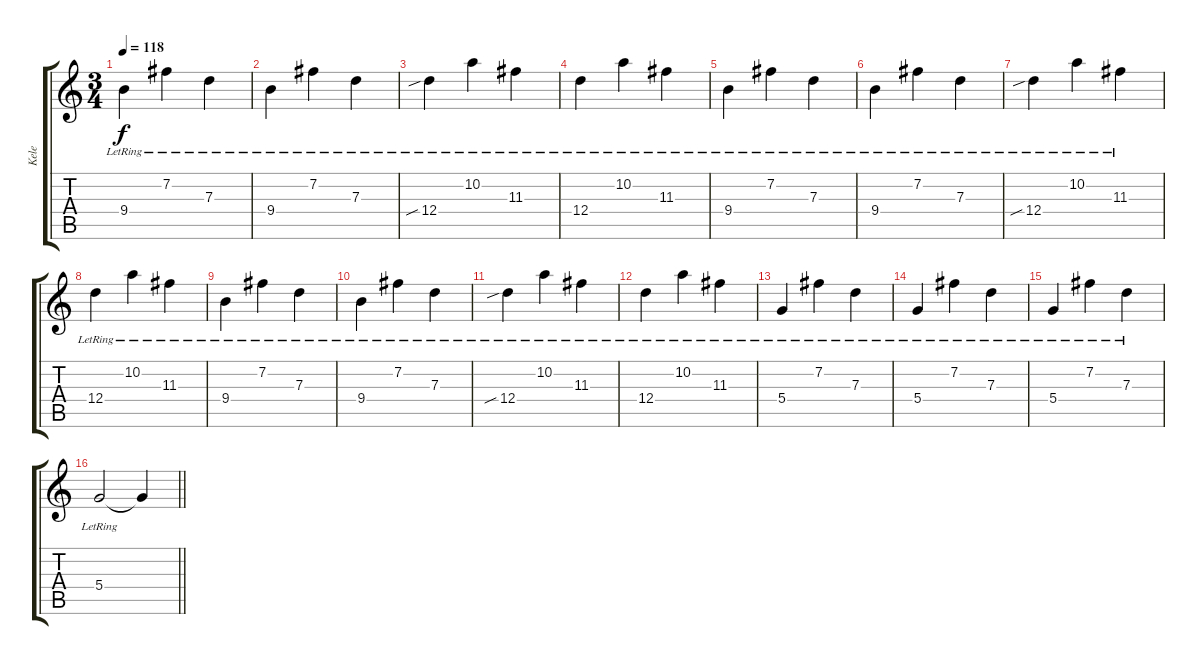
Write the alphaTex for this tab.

\track ("Kele" "Kele") {instrument electricguitarclean}
\staff {score tabs}
\tuning (E4 B3 G3 D3 A2 E2) {hide}
\ts (3 4)
\tempo 118
\clef g2
\ks c
9.4{lr}.4{dy f} 7.2{lr}.4 7.3{lr}.4 |
9.4{lr}.4 7.2{lr}.4 7.3{lr}.4 |
12.4{sib lr}.4 10.2{lr}.4 11.3{lr}.4 |
12.4{lr}.4 10.2{lr}.4 11.3{lr}.4 |
9.4{lr}.4 7.2{lr}.4 7.3{lr}.4 |
9.4{lr}.4 7.2{lr}.4 7.3{lr}.4 |
12.4{sib lr}.4 10.2{lr}.4 11.3{lr}.4 |
12.4{lr}.4 10.2{lr}.4 11.3{lr}.4 |
9.4{lr}.4 7.2{lr}.4 7.3{lr}.4 |
9.4{lr}.4 7.2{lr}.4 7.3{lr}.4 |
12.4{sib lr}.4 10.2{lr}.4 11.3{lr}.4 |
12.4{lr}.4 10.2{lr}.4 11.3{lr}.4 |
5.4{lr}.4 7.2{lr}.4 7.3{lr}.4 |
5.4{lr}.4 7.2{lr}.4 7.3{lr}.4 |
5.4{lr}.4 7.2{lr}.4 7.3{lr}.4 |
\barLineRight lightlight
5.4{lr}.2 5.4{t}.4
